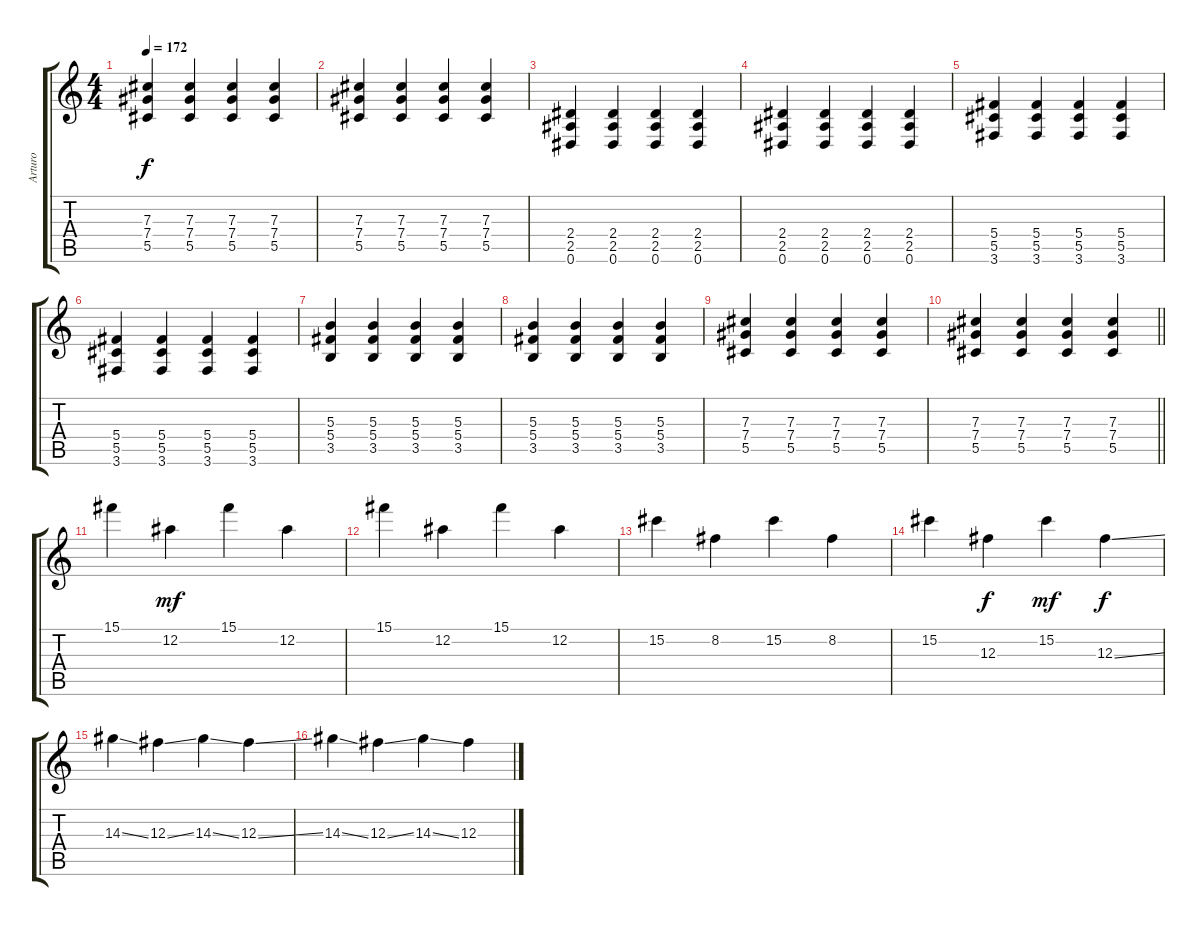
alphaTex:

\track ("Arturo" "Arturo") {instrument overdrivenguitar}
\staff {score tabs}
\tuning (Eb4 Bb3 Gb3 Db3 Ab2 Eb2) {hide}
\ts (4 4)
\tempo 172
\clef g2
\ks c
(7.3 7.4 5.5).4{dy f} (7.3 7.4 5.5).4 (7.3 7.4 5.5).4 (7.3 7.4 5.5).4 |
(7.3 7.4 5.5).4 (7.3 7.4 5.5).4 (7.3 7.4 5.5).4 (7.3 7.4 5.5).4 |
(2.4 2.5 0.6).4 (2.4 2.5 0.6).4 (2.4 2.5 0.6).4 (2.4 2.5 0.6).4 |
(2.4 2.5 0.6).4 (2.4 2.5 0.6).4 (2.4 2.5 0.6).4 (2.4 2.5 0.6).4 |
(5.4 5.5 3.6).4 (5.4 5.5 3.6).4 (5.4 5.5 3.6).4 (5.4 5.5 3.6).4 |
(5.4 5.5 3.6).4 (5.4 5.5 3.6).4 (5.4 5.5 3.6).4 (5.4 5.5 3.6).4 |
(5.3 5.4 3.5).4 (5.3 5.4 3.5).4 (5.3 5.4 3.5).4 (5.3 5.4 3.5).4 |
(5.3 5.4 3.5).4 (5.3 5.4 3.5).4 (5.3 5.4 3.5).4 (5.3 5.4 3.5).4 |
(7.3 7.4 5.5).4 (7.3 7.4 5.5).4 (7.3 7.4 5.5).4 (7.3 7.4 5.5).4 |
\barLineRight lightlight
(7.3 7.4 5.5).4 (7.3 7.4 5.5).4 (7.3 7.4 5.5).4 (7.3 7.4 5.5).4 |
15.1.4{volume 16 instrument overdrivenguitar} 12.2.4{dy mf} 15.1.4 12.2.4 |
15.1.4 12.2.4 15.1.4 12.2.4 |
15.2.4 8.2.4 15.2.4 8.2.4 |
15.2.4 12.3.4{dy f} 15.2.4{dy mf} 12.3{ss}.4{dy f} |
14.3{ss}.4 12.3{ss}.4 14.3{ss}.4 12.3{ss}.4 |
14.3{ss}.4 12.3{ss}.4 14.3{ss}.4 12.3.4
